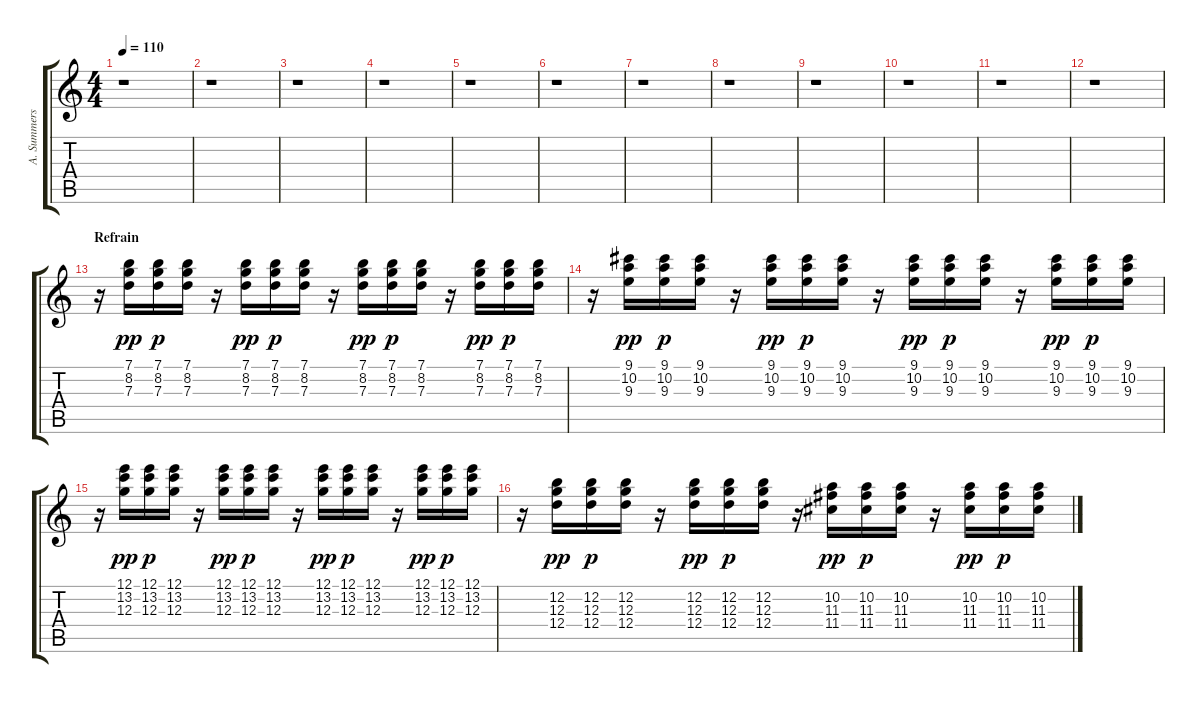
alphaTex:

\track ("A. Summers" "A. Summers") {instrument electricguitarjazz}
\staff {score tabs}
\tuning (E4 B3 G3 D3 A2 E2) {hide}
\ts (4 4)
\tempo 110
\clef g2
\ks c
r.1{dy pp} |
r.1 |
r.1 |
r.1 |
r.1 |
r.1 |
r.1 |
r.1 |
r.1 |
r.1 |
r.1 |
r.1 |
\section ("" "Refrain")
r.16 (7.1 8.2 7.3).16 (7.1 8.2 7.3).16{dy p} (7.1 8.2 7.3).16 r.16 (7.1 8.2 7.3).16{dy pp} (7.1 8.2 7.3).16{dy p} (7.1 8.2 7.3).16 r.16 (7.1 8.2 7.3).16{dy pp} (7.1 8.2 7.3).16{dy p} (7.1 8.2 7.3).16 r.16 (7.1 8.2 7.3).16{dy pp} (7.1 8.2 7.3).16{dy p} (7.1 8.2 7.3).16 |
r.16 (9.1 10.2 9.3).16{dy pp} (9.1 10.2 9.3).16{dy p} (9.1 10.2 9.3).16 r.16 (9.1 10.2 9.3).16{dy pp} (9.1 10.2 9.3).16{dy p} (9.1 10.2 9.3).16 r.16 (9.1 10.2 9.3).16{dy pp} (9.1 10.2 9.3).16{dy p} (9.1 10.2 9.3).16 r.16 (9.1 10.2 9.3).16{dy pp} (9.1 10.2 9.3).16{dy p} (9.1 10.2 9.3).16 |
r.16 (12.1 13.2 12.3).16{dy pp} (12.1 13.2 12.3).16{dy p} (12.1 13.2 12.3).16 r.16 (12.1 13.2 12.3).16{dy pp} (12.1 13.2 12.3).16{dy p} (12.1 13.2 12.3).16 r.16 (12.1 13.2 12.3).16{dy pp} (12.1 13.2 12.3).16{dy p} (12.1 13.2 12.3).16 r.16 (12.1 13.2 12.3).16{dy pp} (12.1 13.2 12.3).16{dy p} (12.1 13.2 12.3).16 |
r.16 (12.2 12.3 12.4).16{dy pp} (12.2 12.3 12.4).16{dy p} (12.2 12.3 12.4).16 r.16 (12.2 12.3 12.4).16{dy pp} (12.2 12.3 12.4).16{dy p} (12.2 12.3 12.4).16 r.16 (10.2 11.3 11.4).16{dy pp} (10.2 11.3 11.4).16{dy p} (10.2 11.3 11.4).16 r.16 (10.2 11.3 11.4).16{dy pp} (10.2 11.3 11.4).16{dy p} (10.2 11.3 11.4).16
